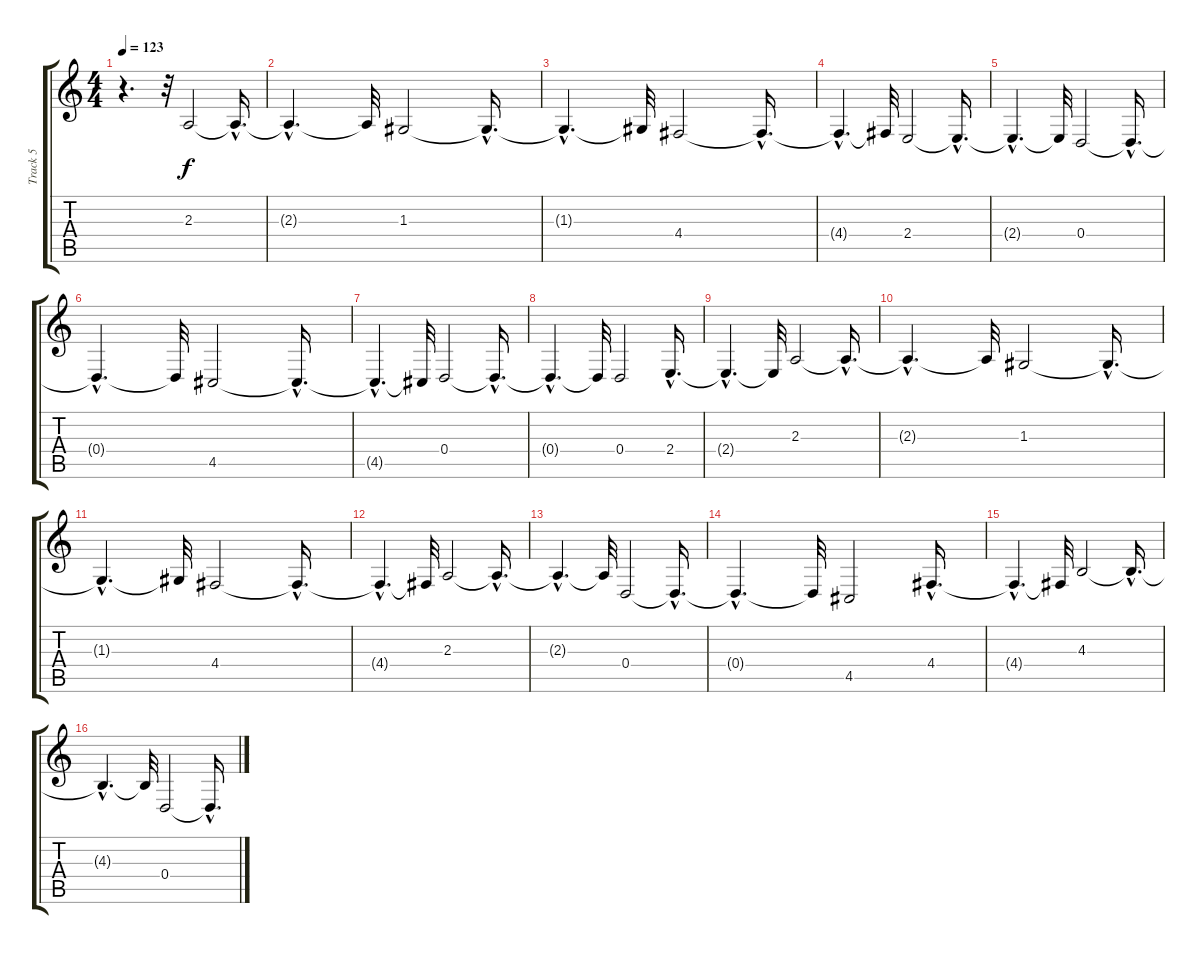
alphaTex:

\track ("Track 5" "Track 5") {instrument stringensemble1}
\staff {score tabs}
\tuning (E4 B3 G3 D3 A2 E2) {hide}
\ts (4 4)
\tempo 123
\clef g2
\ks c
r.4{d dy f instrument stringensemble1} r.32 2.3.2 2.3{hac t}.16{d} |
2.3{hac t}.4{d} 2.3{t}.32 1.3.2 1.3{hac t}.16{d} |
1.3{hac t}.4{d} 1.3{t}.32 4.4.2 4.4{hac t}.16{d} |
4.4{hac t}.4{d} 4.4{t}.32 2.4.2 2.4{hac t}.16{d} |
2.4{hac t}.4{d} 2.4{t}.32 0.4.2 0.4{hac t}.16{d} |
0.4{hac t}.4{d} 0.4{t}.32 4.5.2 4.5{hac t}.16{d} |
4.5{hac t}.4{d} 4.5{t}.32 0.4.2 0.4{hac t}.16{d} |
0.4{hac t}.4{d} 0.4{t}.32 0.4.2 2.4{hac}.16{d} |
2.4{hac t}.4{d} 2.4{t}.32 2.3.2 2.3{hac t}.16{d} |
2.3{hac t}.4{d} 2.3{t}.32 1.3.2 1.3{hac t}.16{d} |
1.3{hac t}.4{d} 1.3{t}.32 4.4.2 4.4{hac t}.16{d} |
4.4{hac t}.4{d} 4.4{t}.32 2.3.2 2.3{hac t}.16{d} |
2.3{hac t}.4{d} 2.3{t}.32 0.4.2 0.4{hac t}.16{d} |
0.4{hac t}.4{d} 0.4{t}.32 4.5.2 4.4{hac}.16{d} |
4.4{hac t}.4{d} 4.4{t}.32 4.3.2 4.3{hac t}.16{d} |
4.3{hac t}.4{d} 4.3{t}.32 0.4.2 0.4{hac t}.16{d}
